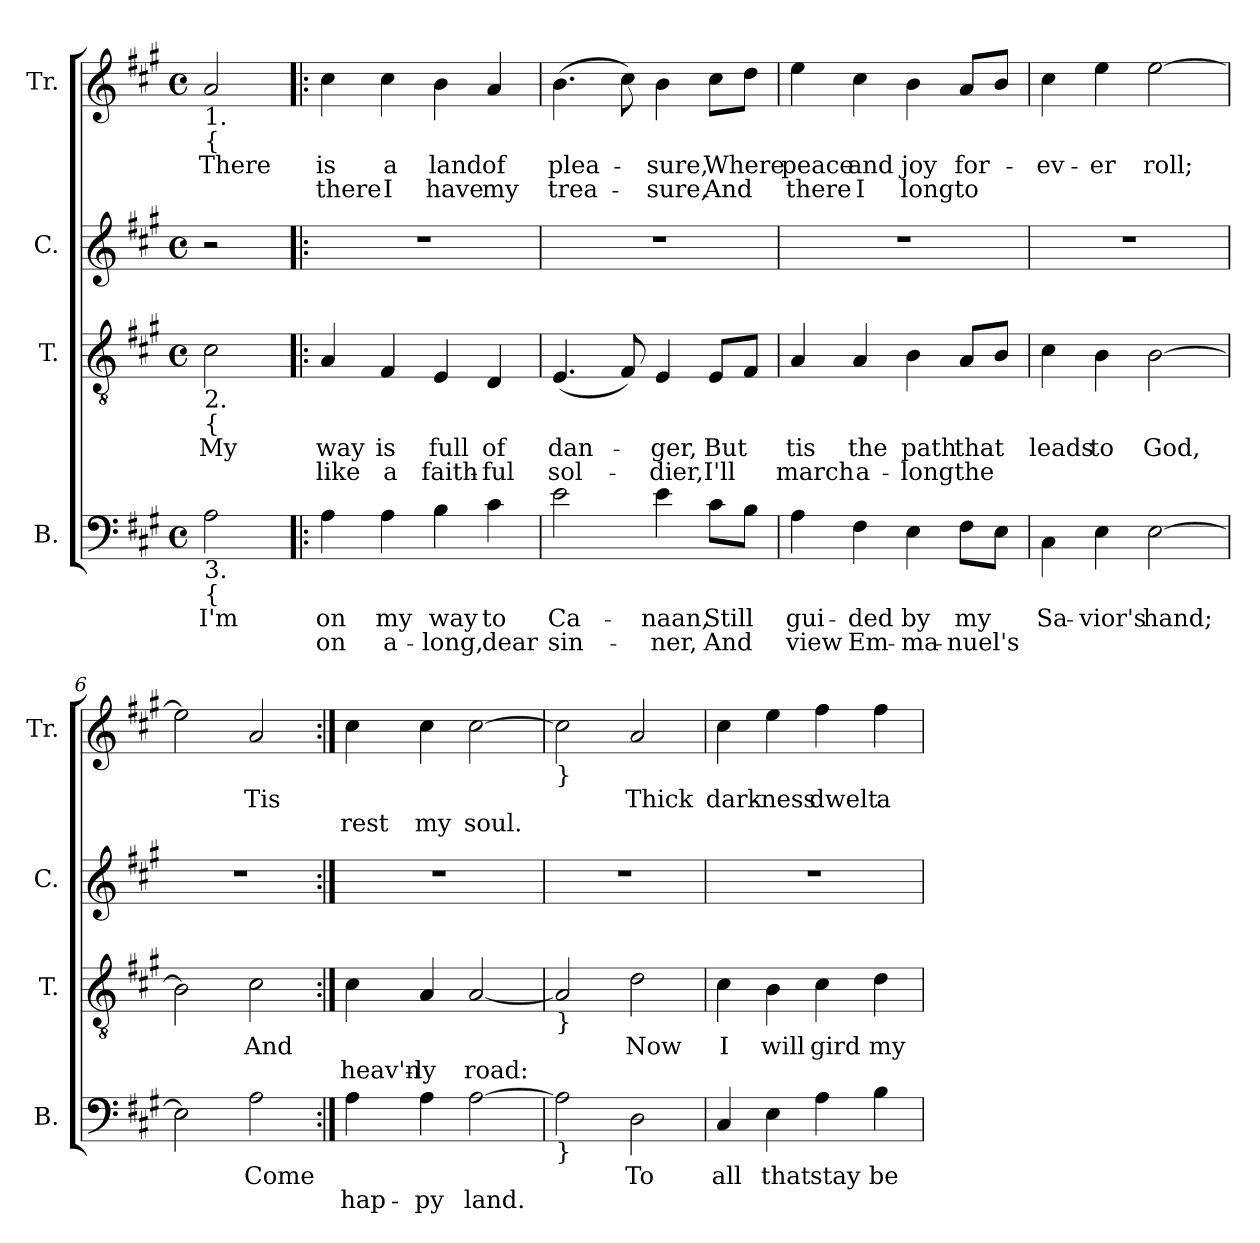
**kern	**text	**text	**kern	**text	**text	**kern	**kern	**text	**text
*part4	*part4	*part4	*part3	*part3	*part3	*part2	*part1	*part1	*part1
*staff4	*staff4	*staff4	*staff3	*staff3	*staff3	*staff2	*staff1	*staff1	*staff1
*I"B.	*	*	*I"T.	*	*	*I"C.	*I"Tr.	*	*
*I'B.	*	*	*I'T.	*	*	*I'C.	*I'Tr.	*	*
*clefF4	*	*	*clefGv2	*	*	*clefG2	*clefG2	*	*
*k[f#c#g#]	*	*	*k[f#c#g#]	*	*	*k[f#c#g#]	*k[f#c#g#]	*	*
*M4/4	*	*	*M4/4	*	*	*M4/4	*M4/4	*	*
*met(c)	*	*	*met(c)	*	*	*met(c)	*met(c)	*	*
*MM130	*	*	*MM130	*	*	*MM130	*MM130	*	*
=1	=1	=1	=1	=1	=1	=1	=1	=1	=1
!	!	!	!	!	!	!	!LO:TX:b:t=1.	!	!
!	!	!	!	!	!	!	!LO:TX:b:t={	!	!
!	!	!	!LO:TX:b:t=2.	!	!	!	!	!	!
!	!	!	!LO:TX:b:t={	!	!	!	!	!	!
!LO:TX:b:t=3.	!	!	!	!	!	!	!	!	!
!LO:TX:b:t={	!	!	!	!	!	!	!	!	!
2A\	I'm	.	2c#\	My	.	2r	2a/	There	.
=2!|:	=2!|:	=2!|:	=2!|:	=2!|:	=2!|:	=2!|:	=2!|:	=2!|:	=2!|:
4A\	on	on	4A/	way	like	1r	4cc#\	is	there
4A\	my	a-	4F#/	is	a	.	4cc#\	a	I
4B\	way	-long,	4E/	full	faith-	.	4b\	land	have
4c#\	to	dear	4D/	of	-ful	.	4a/	of	my
=3	=3	=3	=3	=3	=3	=3	=3	=3	=3
2e\	Ca-	sin-	(4.E/	dan-	sol-	1r	(4.b\	plea-	trea-
.	.	.	8F#/)	.	.	.	8cc#\)	.	.
4e\	-naan,	-ner,	4E/	-ger,	-dier,	.	4b\	-sure,	-sure,
8c#\L	Still	And	8E/L	But	I'll	.	8cc#\L	Where	And
8B\J	.	.	8F#/J	.	.	.	8dd\J	.	.
=4	=4	=4	=4	=4	=4	=4	=4	=4	=4
4A\	gui-	view	4A/	tis	march	1r	4ee\	peace	there
4F#\	-ded	Em-	4A/	the	a-	.	4cc#\	and	I
4E\	by	-ma-	4B\	path	-long	.	4b\	joy	long
8F#\L	my	-nuel's	8A/L	that	the	.	8a/L	for-	to
8E\J	.	.	8B/J	.	.	.	8b/J	.	.
=5	=5	=5	=5	=5	=5	=5	=5	=5	=5
4C#\	Sa-	.	4c#\	leads	.	1r	4cc#\	-ev-	.
4E\	-vior's	.	4B\	to	.	.	4ee\	-er	.
[2E\	hand;	.	[2B\	God,	.	.	[2ee\	roll;	.
=6	=6	=6	=6	=6	=6	=6	=6	=6	=6
2E\]	.	.	2B\]	.	.	1r	2ee\]	.	.
2A\	Come	.	2c#\	And	.	.	2a/	Tis	.
=7:|!	=7:|!	=7:|!	=7:|!	=7:|!	=7:|!	=7:|!	=7:|!	=7:|!	=7:|!
4A\	.	hap-	4c#\	.	heav'n-	1r	4cc#\	.	rest
4A\	.	-py	4A/	.	-ly	.	4cc#\	.	my
[2A\	.	land.	[2A/	.	road:	.	[2cc#\	.	soul.
=8	=8	=8	=8	=8	=8	=8	=8	=8	=8
!	!	!	!	!	!	!	!LO:TX:b:t=}	!	!
!	!	!	!LO:TX:b:t=}	!	!	!	!	!	!
!LO:TX:b:t=}	!	!	!	!	!	!	!	!	!
2A\]	.	.	2A/]	.	.	1r	2cc#\]	.	.
2D\	To	.	2d\	Now	.	.	2a/	Thick	.
!!LO:LB:g=z
=9	=9	=9	=9	=9	=9	=9	=9	=9	=9
4C#/	all	.	4c#\	I	.	1r	4cc#\	dark-	.
4E\	that	.	4B\	will	.	.	4ee\	-ness	.
4A\	stay	.	4c#\	gird	.	.	4ff#\	dwelt	.
4B\	be-	.	4d\	my	.	.	4ff#\	a-	.
=	=	=	=	=	=	=	=	=	=
*-	*-	*-	*-	*-	*-	*-	*-	*-	*-
